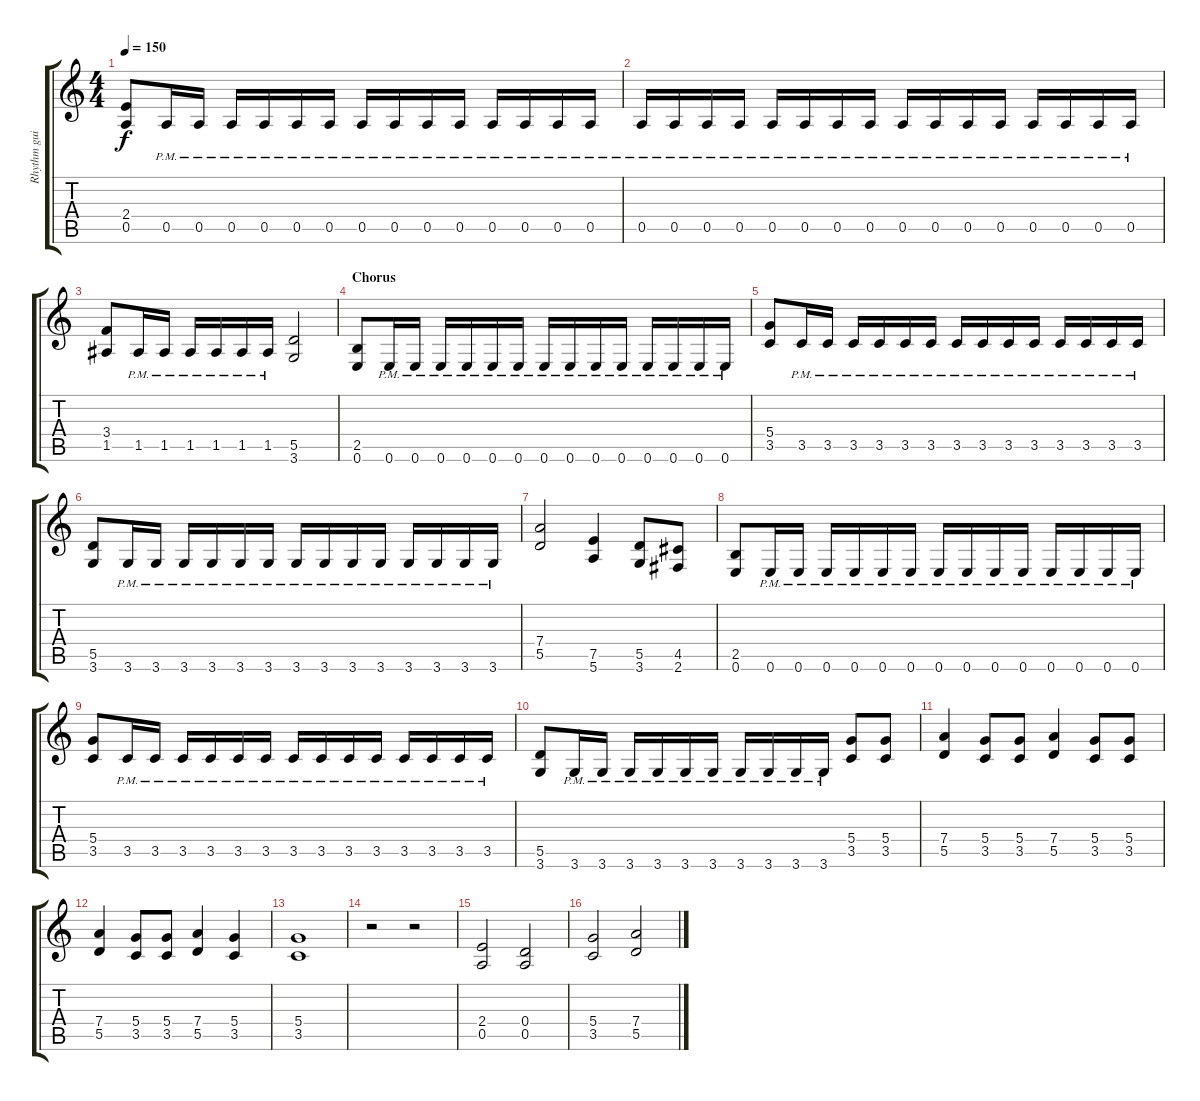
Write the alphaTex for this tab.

\track ("Rhythm guitar" "Rhythm gui") {instrument distortionguitar}
\staff {score tabs}
\tuning (E4 B3 G3 D3 A2 E2) {hide}
\ts (4 4)
\tempo 150
\clef g2
\ks c
(2.4 0.5).8{dy f} 0.5{pm}.16 0.5{pm}.16 0.5{pm}.16 0.5{pm}.16 0.5{pm}.16 0.5{pm}.16 0.5{pm}.16 0.5{pm}.16 0.5{pm}.16 0.5{pm}.16 0.5{pm}.16 0.5{pm}.16 0.5{pm}.16 0.5{pm}.16 |
0.5{pm}.16 0.5{pm}.16 0.5{pm}.16 0.5{pm}.16 0.5{pm}.16 0.5{pm}.16 0.5{pm}.16 0.5{pm}.16 0.5{pm}.16 0.5{pm}.16 0.5{pm}.16 0.5{pm}.16 0.5{pm}.16 0.5{pm}.16 0.5{pm}.16 0.5{pm}.16 |
(3.4 1.5).8 1.5{pm}.16 1.5{pm}.16 1.5{pm}.16 1.5{pm}.16 1.5{pm}.16 1.5{pm}.16 (5.5 3.6).2 |
\section ("" "Chorus")
(2.5 0.6).8 0.6{pm}.16 0.6{pm}.16 0.6{pm}.16 0.6{pm}.16 0.6{pm}.16 0.6{pm}.16 0.6{pm}.16 0.6{pm}.16 0.6{pm}.16 0.6{pm}.16 0.6{pm}.16 0.6{pm}.16 0.6{pm}.16 0.6{pm}.16 |
(5.4 3.5).8 3.5{pm}.16 3.5{pm}.16 3.5{pm}.16 3.5{pm}.16 3.5{pm}.16 3.5{pm}.16 3.5{pm}.16 3.5{pm}.16 3.5{pm}.16 3.5{pm}.16 3.5{pm}.16 3.5{pm}.16 3.5{pm}.16 3.5{pm}.16 |
(5.5 3.6).8 3.6{pm}.16 3.6{pm}.16 3.6{pm}.16 3.6{pm}.16 3.6{pm}.16 3.6{pm}.16 3.6{pm}.16 3.6{pm}.16 3.6{pm}.16 3.6{pm}.16 3.6{pm}.16 3.6{pm}.16 3.6{pm}.16 3.6{pm}.16 |
(7.4 5.5).2 (7.5 5.6).4 (5.5 3.6).8 (4.5 2.6).8 |
(2.5 0.6).8 0.6{pm}.16 0.6{pm}.16 0.6{pm}.16 0.6{pm}.16 0.6{pm}.16 0.6{pm}.16 0.6{pm}.16 0.6{pm}.16 0.6{pm}.16 0.6{pm}.16 0.6{pm}.16 0.6{pm}.16 0.6{pm}.16 0.6{pm}.16 |
(5.4 3.5).8 3.5{pm}.16 3.5{pm}.16 3.5{pm}.16 3.5{pm}.16 3.5{pm}.16 3.5{pm}.16 3.5{pm}.16 3.5{pm}.16 3.5{pm}.16 3.5{pm}.16 3.5{pm}.16 3.5{pm}.16 3.5{pm}.16 3.5{pm}.16 |
(5.5 3.6).8 3.6{pm}.16 3.6{pm}.16 3.6{pm}.16 3.6{pm}.16 3.6{pm}.16 3.6{pm}.16 3.6{pm}.16 3.6{pm}.16 3.6{pm}.16 3.6{pm}.16 (5.4 3.5).8 (5.4 3.5).8 |
(7.4 5.5).4 (5.4 3.5).8 (5.4 3.5).8 (7.4 5.5).4 (5.4 3.5).8 (5.4 3.5).8 |
(7.4 5.5).4 (5.4 3.5).8 (5.4 3.5).8 (7.4 5.5).4 (5.4 3.5).4 |
(5.4 3.5).1 |
r.2 r.2 |
(2.4 0.5).2 (0.4 0.5).2 |
(5.4 3.5).2 (7.4 5.5).2
